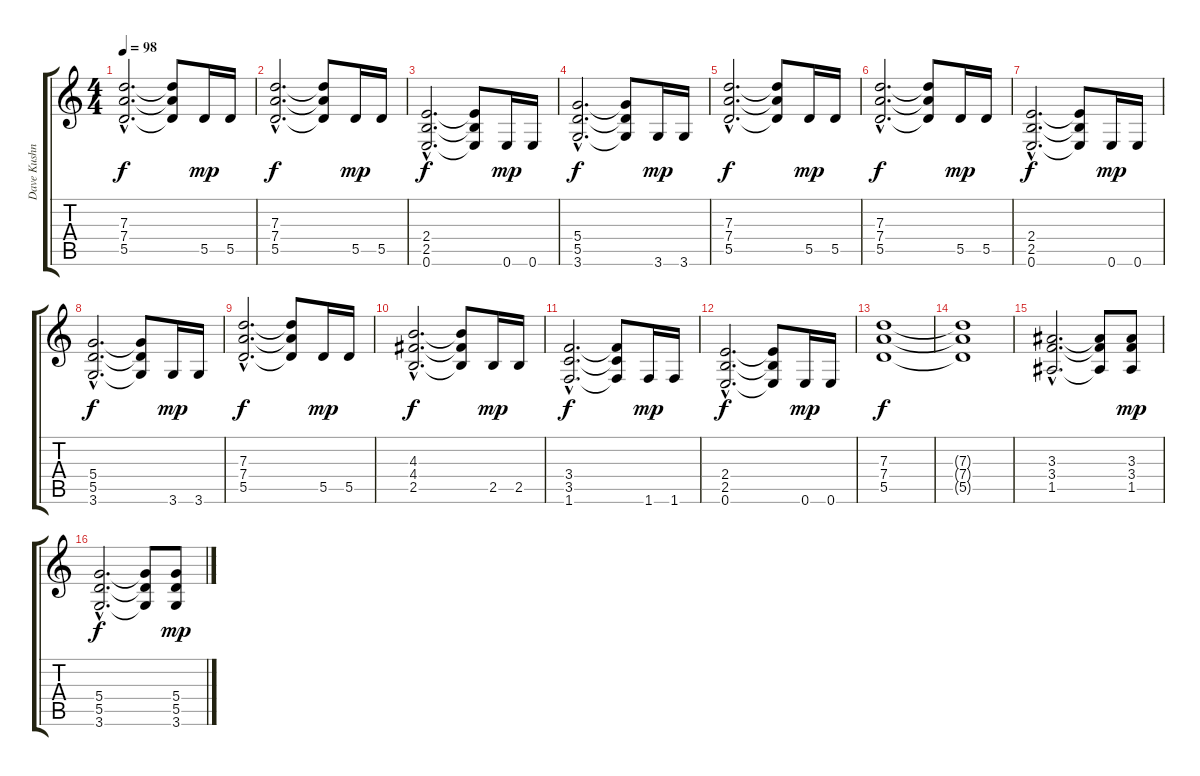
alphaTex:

\track ("Dave Kushner" "Dave Kushn") {instrument electricguitarjazz}
\staff {score tabs}
\tuning (E4 B3 G3 D3 A2 E2) {hide}
\ts (4 4)
\tempo 98
\clef g2
\ks c
(7.3{hac} 7.4{hac} 5.5{hac}).2{d dy f} (7.3{t} 7.4{t} 5.5{t}).8 5.5.16{dy mp} 5.5.16 |
(7.3{hac} 7.4{hac} 5.5{hac}).2{d dy f} (7.3{t} 7.4{t} 5.5{t}).8 5.5.16{dy mp} 5.5.16 |
(2.4{hac} 2.5{hac} 0.6{hac}).2{d dy f instrument distortionguitar} (2.4{t} 2.5{t} 0.6{t}).8 0.6.16{dy mp} 0.6.16 |
(5.4{hac} 5.5{hac} 3.6{hac}).2{d dy f} (5.4{t} 5.5{t} 3.6{t}).8 3.6.16{dy mp} 3.6.16 |
(7.3{hac} 7.4{hac} 5.5{hac}).2{d dy f} (7.3{t} 7.4{t} 5.5{t}).8 5.5.16{dy mp} 5.5.16 |
(7.3{hac} 7.4{hac} 5.5{hac}).2{d dy f} (7.3{t} 7.4{t} 5.5{t}).8 5.5.16{dy mp} 5.5.16 |
(2.4{hac} 2.5{hac} 0.6{hac}).2{d dy f instrument distortionguitar} (2.4{t} 2.5{t} 0.6{t}).8 0.6.16{dy mp} 0.6.16 |
(5.4{hac} 5.5{hac} 3.6{hac}).2{d dy f} (5.4{t} 5.5{t} 3.6{t}).8 3.6.16{dy mp} 3.6.16 |
(7.3{hac} 7.4{hac} 5.5{hac}).2{d dy f} (7.3{t} 7.4{t} 5.5{t}).8 5.5.16{dy mp} 5.5.16 |
(4.3{hac} 4.4{hac} 2.5{hac}).2{d dy f} (4.3{t} 4.4{t} 2.5{t}).8 2.5.16{dy mp} 2.5.16 |
(3.4{hac} 3.5{hac} 1.6{hac}).2{d dy f} (3.4{t} 3.5{t} 1.6{t}).8 1.6.16{dy mp} 1.6.16 |
(2.4{hac} 2.5{hac} 0.6{hac}).2{d dy f} (2.4{t} 2.5{t} 0.6{t}).8 0.6.16{dy mp} 0.6.16 |
(7.3 7.4 5.5).1{dy f volume 8 instrument distortionguitar} |
(7.3{t} 7.4{t} 5.5{t}).1 |
(3.3{hac} 3.4{hac} 1.5{hac}).2{d volume 13 instrument distortionguitar} (3.3{t} 3.4{t} 1.5{t}).8 (3.3 3.4 1.5).8{dy mp} |
(5.4{hac} 5.5{hac} 3.6{hac}).2{d dy f} (5.4{t} 5.5{t} 3.6{t}).8 (5.4 5.5 3.6).8{dy mp}
